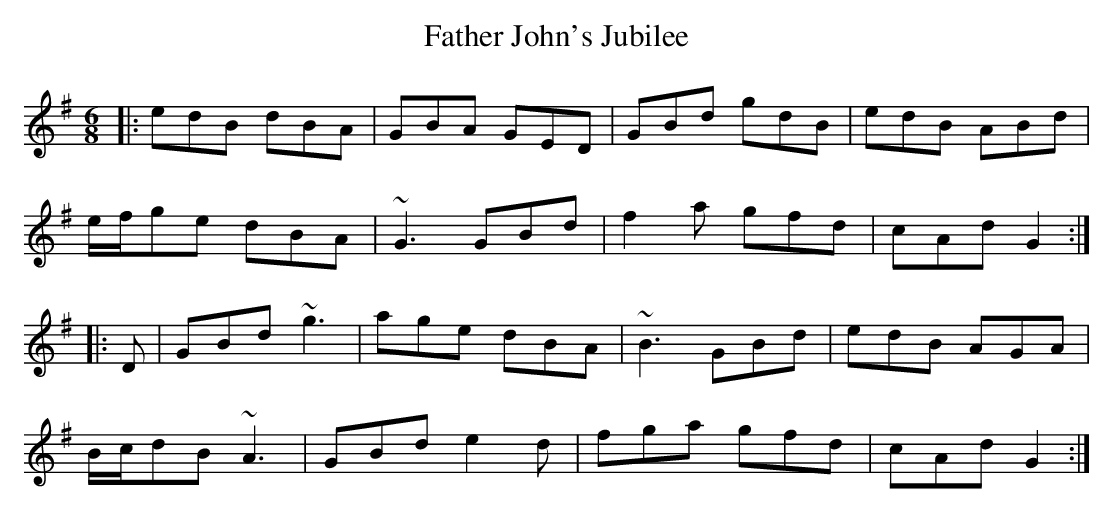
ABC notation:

X:1
T: Father John's Jubilee
M: 6/8
L: 1/8
K: Gmaj
|:edB dBA|GBA GED|GBd gdB|edB ABd|
e/f/ge dBA|~G3 GBd|f2a gfd|cAd G2:|
|:D|GBd ~g3|age dBA|~B3 GBd|edB AGA|
B/c/dB ~A3|GBd e2d|fga gfd|cAd G2:|
